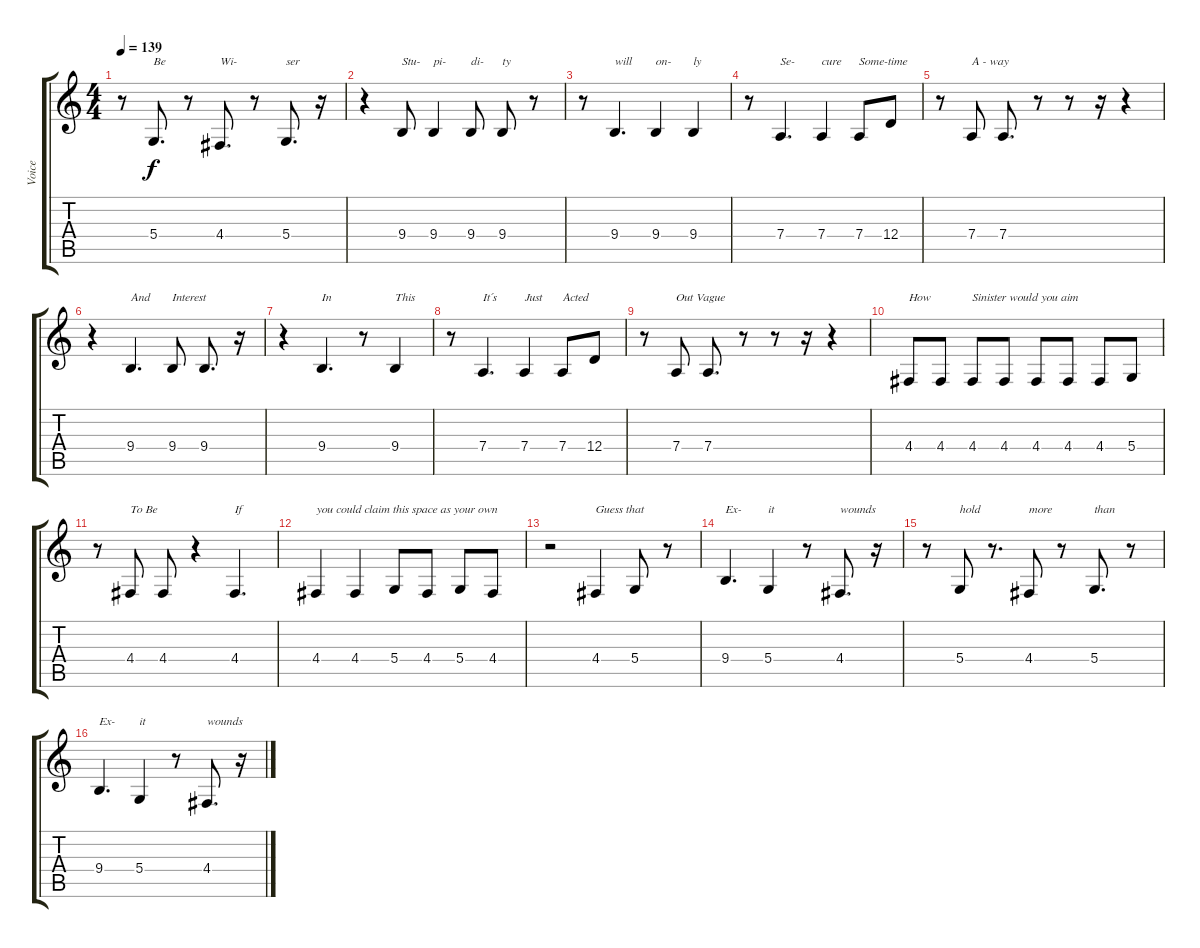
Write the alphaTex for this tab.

\track ("Voice" "Voice") {instrument bassoon}
\staff {score tabs}
\tuning (E4 B3 G3 D3 A2 E2) {hide}
\ts (4 4)
\tempo 139
\clef g2
\ks c
r.8{dy f} 5.4.8{d txt "Be"} r.8 4.4.8{d txt "Wi-"} r.8 5.4.8{d txt "ser"} r.16 |
r.4 9.4.8{txt "Stu-"} 9.4.4{txt "pi-"} 9.4.8{txt "di-"} 9.4.8{txt "ty"} r.8 |
r.8 9.4.4{d txt "will"} 9.4.4{txt "on-"} 9.4.4{txt "ly"} |
r.8 7.4.4{d txt "Se-"} 7.4.4{txt "cure"} 7.4.8{txt "Some-time"} 12.4.8 |
r.8 7.4.8{txt "A - way"} 7.4.8{d} r.8 r.8 r.16 r.4 |
r.4 9.4.4{d txt "And"} 9.4.8{txt "Interest"} 9.4.8{d} r.16 |
r.4 9.4.4{d txt "In"} r.8 9.4.4{txt "This"} |
r.8 7.4.4{d txt "It´s"} 7.4.4{txt "Just"} 7.4.8{txt "Acted "} 12.4.8 |
r.8 7.4.8{txt "Out Vague"} 7.4.8{d} r.8 r.8 r.16 r.4 |
4.4.8{txt "How"} 4.4.8 4.4.8{txt "Sinister would you aim"} 4.4.8 4.4.8 4.4.8 4.4.8 5.4.8 |
r.8 4.4.8{txt "To Be"} 4.4.8 r.4 4.4.4{d txt "If"} |
4.4.4{txt "you could claim this space as your own"} 4.4.4 5.4.8 4.4.8 5.4.8 4.4.8 |
r.2 4.4.4{txt "Guess that"} 5.4.8 r.8 |
9.4.4{d txt "Ex-"} 5.4.4{txt "it"} r.8 4.4.8{d txt "wounds"} r.16 |
r.8 5.4.8{txt "hold"} r.8{d} 4.4.8{txt "more"} r.8 5.4.8{d txt "than"} r.8 |
9.4.4{d txt "Ex-"} 5.4.4{txt "it"} r.8 4.4.8{d txt "wounds"} r.16
